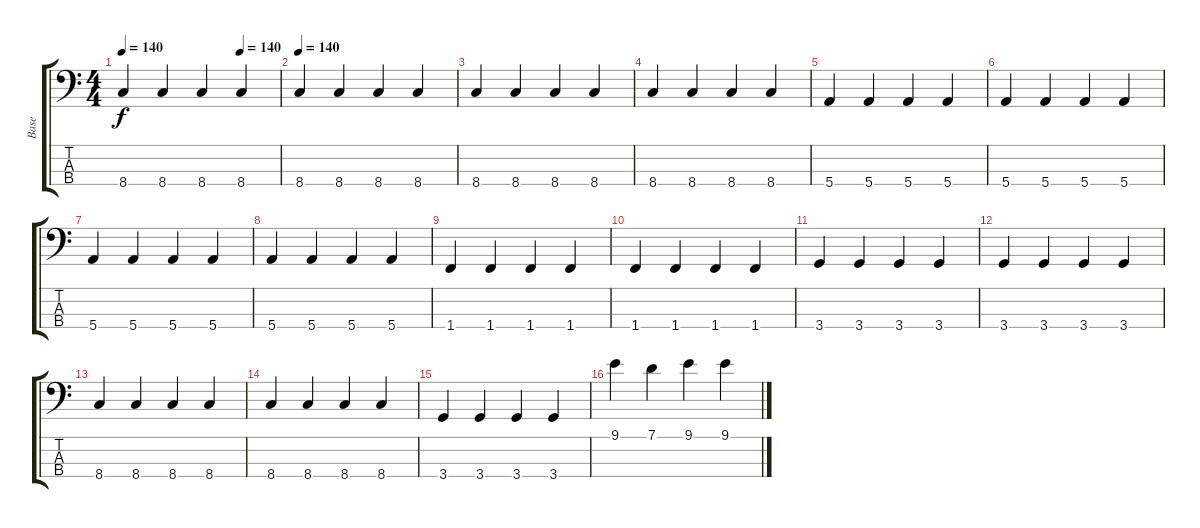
\track ("Base" "Base") {instrument electricbasspick}
\staff {score tabs}
\tuning (G2 D2 A1 E1) {hide}
\ts (4 4)
\tempo 140
\tempo (140 0.75)
\clef f4
\ks c
8.4.4{dy f} 8.4.4 8.4.4 8.4.4 |
\tempo 140
8.4.4 8.4.4 8.4.4 8.4.4 |
8.4.4 8.4.4 8.4.4 8.4.4 |
8.4.4 8.4.4 8.4.4 8.4.4 |
5.4.4 5.4.4 5.4.4 5.4.4 |
5.4.4 5.4.4 5.4.4 5.4.4 |
5.4.4 5.4.4 5.4.4 5.4.4 |
5.4.4 5.4.4 5.4.4 5.4.4 |
1.4.4 1.4.4 1.4.4 1.4.4 |
1.4.4 1.4.4 1.4.4 1.4.4 |
3.4.4 3.4.4 3.4.4 3.4.4 |
3.4.4 3.4.4 3.4.4 3.4.4 |
8.4.4 8.4.4 8.4.4 8.4.4 |
8.4.4 8.4.4 8.4.4 8.4.4 |
3.4.4 3.4.4 3.4.4 3.4.4 |
9.1.4 7.1.4 9.1.4 9.1.4
